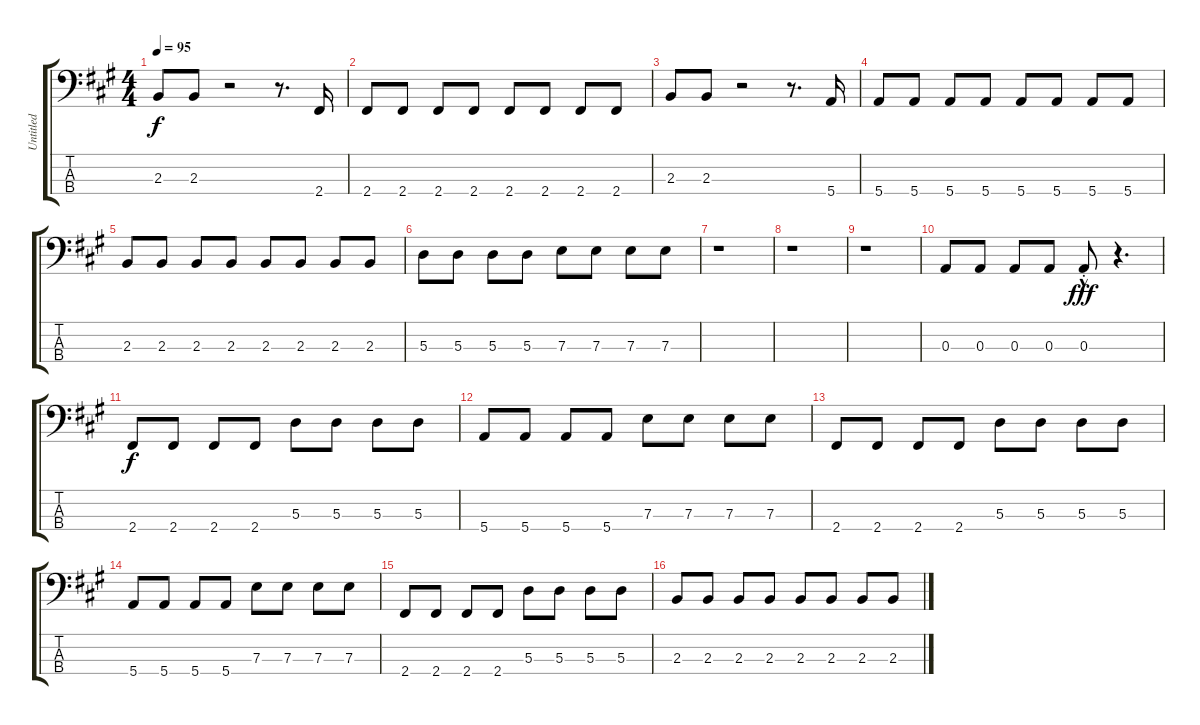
\track ("Untitled" "Untitled") {instrument electricbasspick}
\staff {score tabs}
\tuning (G2 D2 A1 E1) {hide}
\ts (4 4)
\tempo 95
\clef f4
\ks a
2.3.8{dy f} 2.3.8 r.2 r.8{d} 2.4.16 |
2.4.8 2.4.8 2.4.8 2.4.8 2.4.8 2.4.8 2.4.8 2.4.8 |
2.3.8 2.3.8 r.2 r.8{d} 5.4.16 |
5.4.8 5.4.8 5.4.8 5.4.8 5.4.8 5.4.8 5.4.8 5.4.8 |
2.3.8 2.3.8 2.3.8 2.3.8 2.3.8 2.3.8 2.3.8 2.3.8 |
5.3.8 5.3.8 5.3.8 5.3.8 7.3.8 7.3.8 7.3.8 7.3.8 |
r.1 |
r.1 |
r.1 |
0.3.8 0.3.8 0.3.8 0.3.8 0.3{hac st}.8{dy fff} r.4{d} |
2.4.8{dy f} 2.4.8 2.4.8 2.4.8 5.3.8 5.3.8 5.3.8 5.3.8 |
5.4.8 5.4.8 5.4.8 5.4.8 7.3.8 7.3.8 7.3.8 7.3.8 |
2.4.8 2.4.8 2.4.8 2.4.8 5.3.8 5.3.8 5.3.8 5.3.8 |
5.4.8 5.4.8 5.4.8 5.4.8 7.3.8 7.3.8 7.3.8 7.3.8 |
2.4.8 2.4.8 2.4.8 2.4.8 5.3.8 5.3.8 5.3.8 5.3.8 |
2.3.8 2.3.8 2.3.8 2.3.8 2.3.8 2.3.8 2.3.8 2.3.8
